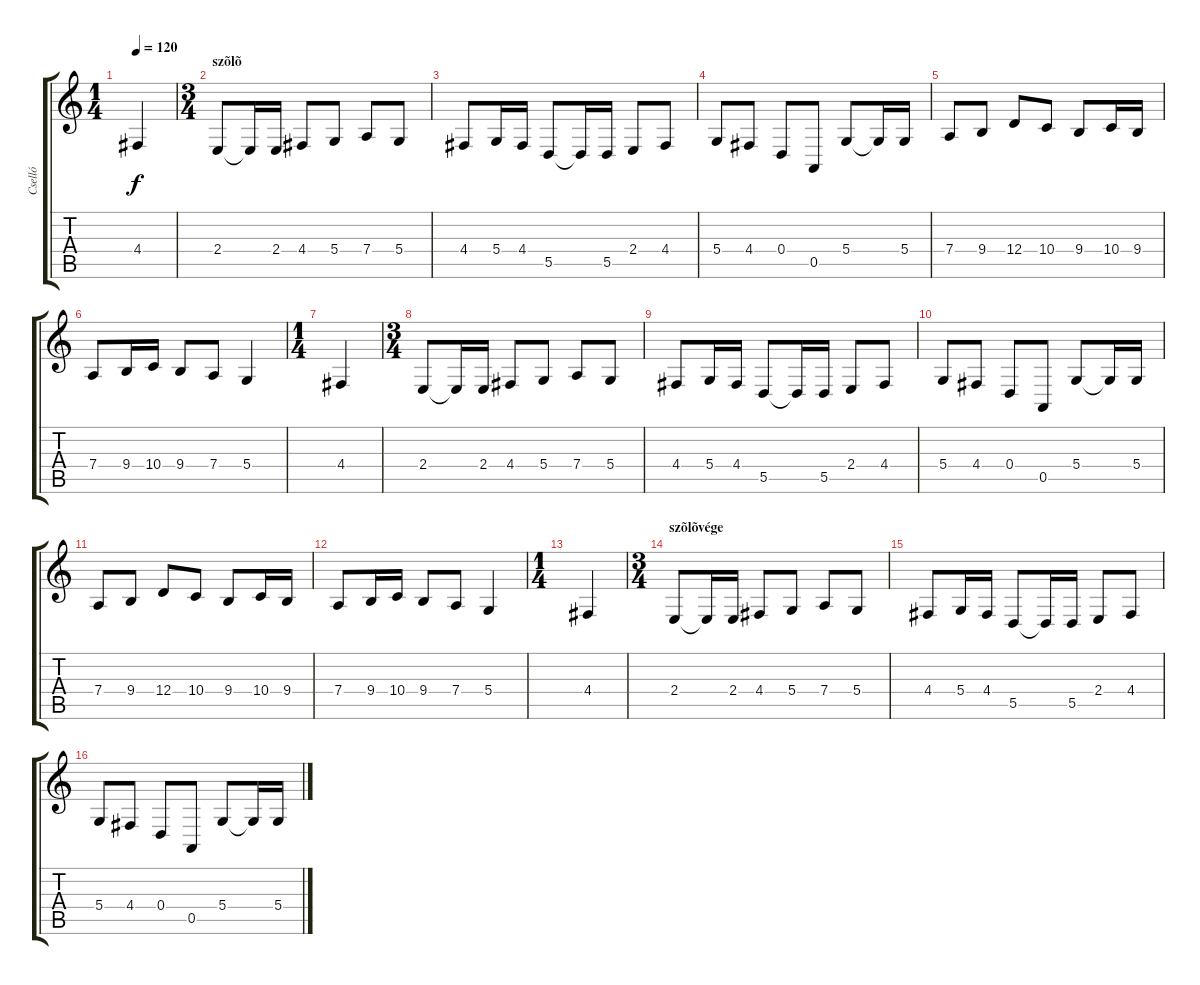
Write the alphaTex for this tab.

\track ("Cselló" "Cselló") {instrument cello}
\staff {score tabs}
\tuning (E4 B3 G3 D3 A2 E2) {hide}
\ts (1 4)
\tempo 120
\clef g2
\ks c
4.4.4{dy f} |
\ts (3 4)
\section ("" "szõlõ")
2.4.8 2.4{t}.16 2.4.16 4.4.8 5.4.8 7.4.8 5.4.8 |
4.4.8 5.4.16 4.4.16 5.5.8 5.5{t}.16 5.5.16 2.4.8 4.4.8 |
5.4.8 4.4.8 0.4.8 0.5.8 5.4.8 5.4{t}.16 5.4.16 |
7.4.8 9.4.8 12.4.8 10.4.8 9.4.8 10.4.16 9.4.16 |
7.4.8 9.4.16 10.4.16 9.4.8 7.4.8 5.4.4 |
\ts (1 4)
4.4.4 |
\ts (3 4)
2.4.8 2.4{t}.16 2.4.16 4.4.8 5.4.8 7.4.8 5.4.8 |
4.4.8 5.4.16 4.4.16 5.5.8 5.5{t}.16 5.5.16 2.4.8 4.4.8 |
5.4.8 4.4.8 0.4.8 0.5.8 5.4.8 5.4{t}.16 5.4.16 |
7.4.8 9.4.8 12.4.8 10.4.8 9.4.8 10.4.16 9.4.16 |
7.4.8 9.4.16 10.4.16 9.4.8 7.4.8 5.4.4 |
\ts (1 4)
4.4.4 |
\ts (3 4)
\section ("" "szõlõvége")
2.4.8 2.4{t}.16 2.4.16 4.4.8 5.4.8 7.4.8 5.4.8 |
4.4.8 5.4.16 4.4.16 5.5.8 5.5{t}.16 5.5.16 2.4.8 4.4.8 |
5.4.8 4.4.8 0.4.8 0.5.8 5.4.8 5.4{t}.16 5.4.16
